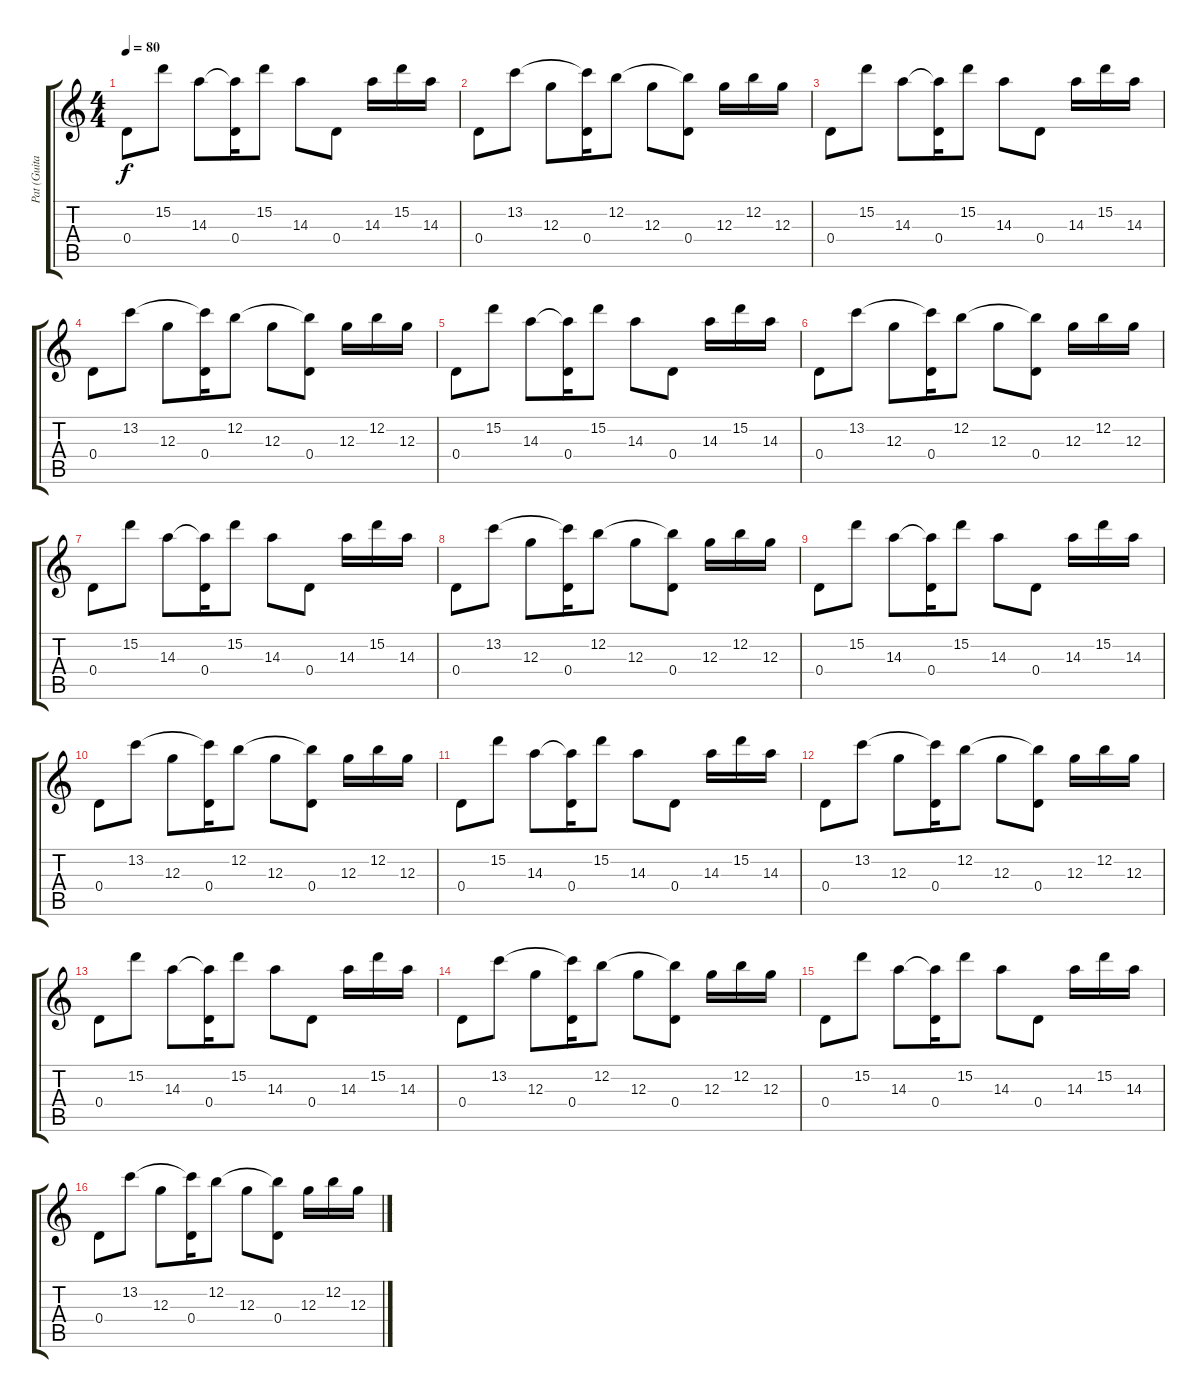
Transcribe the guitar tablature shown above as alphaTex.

\track ("Pat (Guitar)" "Pat (Guita") {instrument acousticguitarnylon}
\staff {score tabs}
\tuning (E4 B3 G3 D3 A2 D2) {hide}
\ts (4 4)
\tempo 80
\clef g2
\ks c
0.4.8{dy f instrument acousticguitarnylon} 15.2.8 14.3.8 (14.3{t} 0.4).16 15.2.8 14.3.8 0.4.8 14.3.16 15.2.16 14.3.16 |
0.4.8 13.2.8 12.3.8 (13.2{t} 0.4).16 12.2.8 12.3.8 (12.2{t} 0.4).8 12.3.16 12.2.16 12.3.16 |
0.4.8 15.2.8 14.3.8 (14.3{t} 0.4).16 15.2.8 14.3.8 0.4.8 14.3.16 15.2.16 14.3.16 |
0.4.8 13.2.8 12.3.8 (13.2{t} 0.4).16 12.2.8 12.3.8 (12.2{t} 0.4).8 12.3.16 12.2.16 12.3.16 |
0.4.8 15.2.8 14.3.8 (14.3{t} 0.4).16 15.2.8 14.3.8 0.4.8 14.3.16 15.2.16 14.3.16 |
0.4.8 13.2.8 12.3.8 (13.2{t} 0.4).16 12.2.8 12.3.8 (12.2{t} 0.4).8 12.3.16 12.2.16 12.3.16 |
0.4.8 15.2.8 14.3.8 (14.3{t} 0.4).16 15.2.8 14.3.8 0.4.8 14.3.16 15.2.16 14.3.16 |
0.4.8 13.2.8 12.3.8 (13.2{t} 0.4).16 12.2.8 12.3.8 (12.2{t} 0.4).8 12.3.16 12.2.16 12.3.16 |
0.4.8 15.2.8 14.3.8 (14.3{t} 0.4).16 15.2.8 14.3.8 0.4.8 14.3.16 15.2.16 14.3.16 |
0.4.8 13.2.8 12.3.8 (13.2{t} 0.4).16 12.2.8 12.3.8 (12.2{t} 0.4).8 12.3.16 12.2.16 12.3.16 |
0.4.8 15.2.8 14.3.8 (14.3{t} 0.4).16 15.2.8 14.3.8 0.4.8 14.3.16 15.2.16 14.3.16 |
0.4.8 13.2.8 12.3.8 (13.2{t} 0.4).16 12.2.8 12.3.8 (12.2{t} 0.4).8 12.3.16 12.2.16 12.3.16 |
0.4.8 15.2.8 14.3.8 (14.3{t} 0.4).16 15.2.8 14.3.8 0.4.8 14.3.16 15.2.16 14.3.16 |
0.4.8 13.2.8 12.3.8 (13.2{t} 0.4).16 12.2.8 12.3.8 (12.2{t} 0.4).8 12.3.16 12.2.16 12.3.16 |
0.4.8 15.2.8 14.3.8 (14.3{t} 0.4).16 15.2.8 14.3.8 0.4.8 14.3.16 15.2.16 14.3.16 |
0.4.8 13.2.8 12.3.8 (13.2{t} 0.4).16 12.2.8 12.3.8 (12.2{t} 0.4).8 12.3.16 12.2.16 12.3.16
